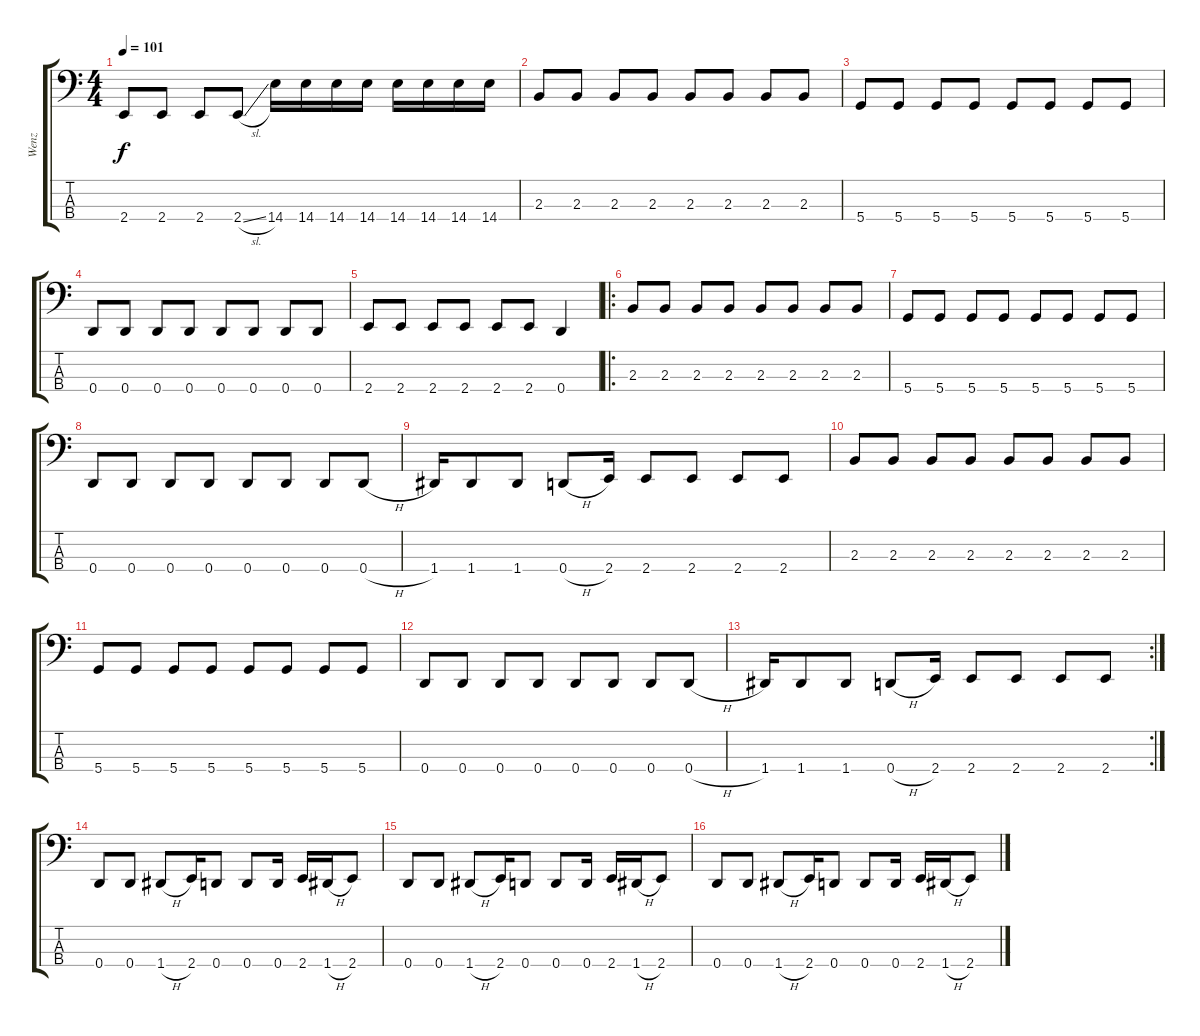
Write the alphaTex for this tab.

\track ("Wenz" "Wenz") {instrument electricbassfinger}
\staff {score tabs}
\tuning (G2 D2 A1 D1) {hide}
\ts (4 4)
\tempo 101
\clef f4
\ks c
2.4.8{dy f} 2.4.8 2.4.8 2.4{sl}.8 14.4.16 14.4.16 14.4.16 14.4.16 14.4.16 14.4.16 14.4.16 14.4.16 |
2.3.8 2.3.8 2.3.8 2.3.8 2.3.8 2.3.8 2.3.8 2.3.8 |
5.4.8 5.4.8 5.4.8 5.4.8 5.4.8 5.4.8 5.4.8 5.4.8 |
0.4.8 0.4.8 0.4.8 0.4.8 0.4.8 0.4.8 0.4.8 0.4.8 |
2.4.8 2.4.8 2.4.8 2.4.8 2.4.8 2.4.8 0.4.4 |
\ro
2.3.8 2.3.8 2.3.8 2.3.8 2.3.8 2.3.8 2.3.8 2.3.8 |
5.4.8 5.4.8 5.4.8 5.4.8 5.4.8 5.4.8 5.4.8 5.4.8 |
0.4.8 0.4.8 0.4.8 0.4.8 0.4.8 0.4.8 0.4.8 0.4{h}.8 |
1.4.16 1.4.8 1.4.8 0.4{h}.8 2.4.16 2.4.8 2.4.8 2.4.8 2.4.8 |
2.3.8 2.3.8 2.3.8 2.3.8 2.3.8 2.3.8 2.3.8 2.3.8 |
5.4.8 5.4.8 5.4.8 5.4.8 5.4.8 5.4.8 5.4.8 5.4.8 |
0.4.8 0.4.8 0.4.8 0.4.8 0.4.8 0.4.8 0.4.8 0.4{h}.8 |
\rc 2
1.4.16 1.4.8 1.4.8 0.4{h}.8 2.4.16 2.4.8 2.4.8 2.4.8 2.4.8 |
0.4.8 0.4.8 1.4{h}.8 2.4.16 0.4.8 0.4.8 0.4.16 2.4.16 1.4{h}.16 2.4.8 |
0.4.8 0.4.8 1.4{h}.8 2.4.16 0.4.8 0.4.8 0.4.16 2.4.16 1.4{h}.16 2.4.8 |
0.4.8 0.4.8 1.4{h}.8 2.4.16 0.4.8 0.4.8 0.4.16 2.4.16 1.4{h}.16 2.4.8
